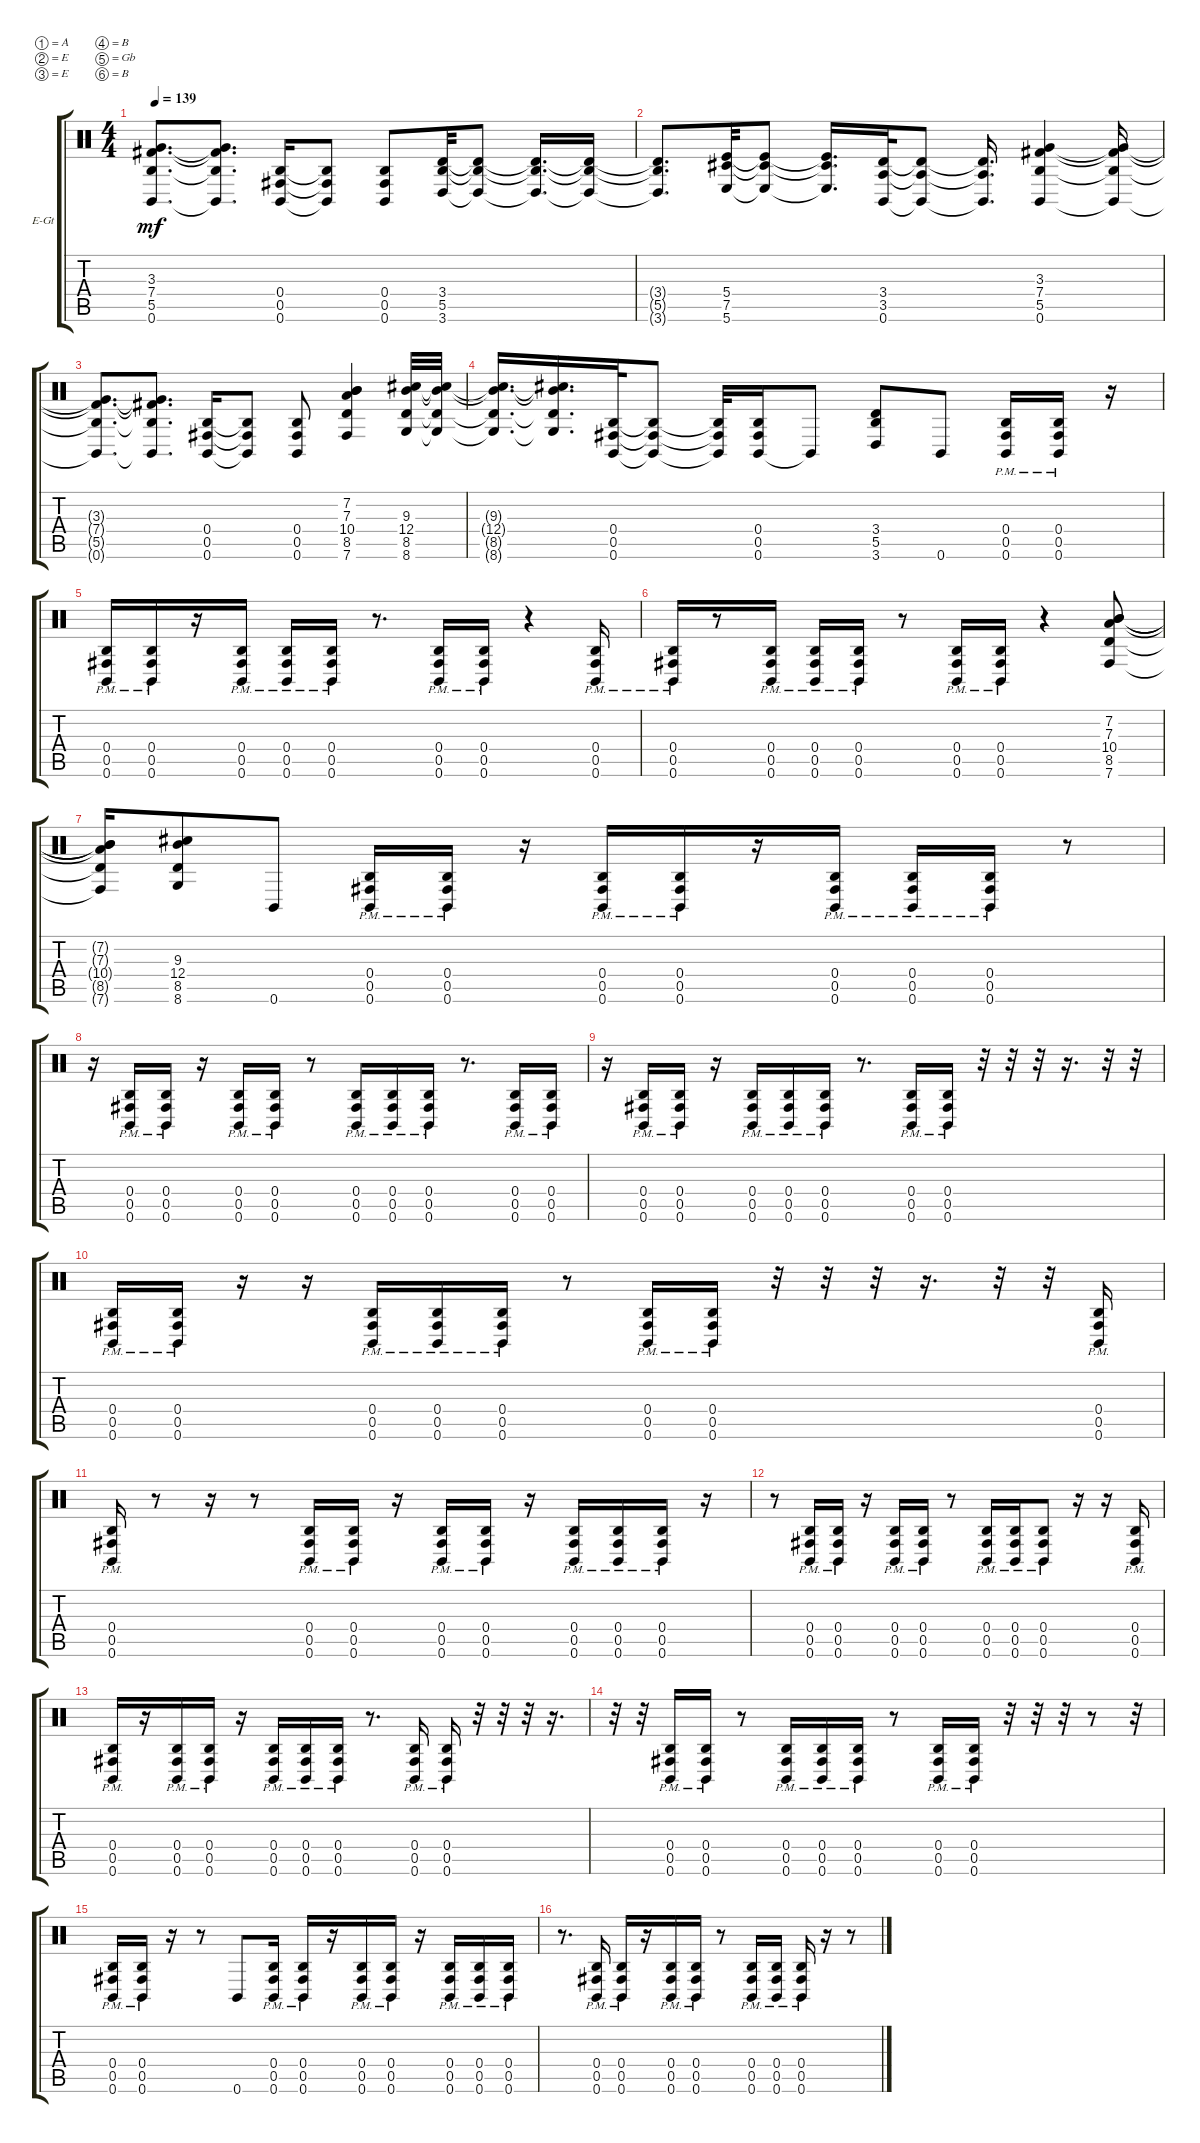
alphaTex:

\bracketExtendMode groupsimilarinstruments
\firstSystemTrackNameOrientation horizontal
\otherSystemsTrackNameOrientation horizontal
\track ("Danny Guitar" "E-Gt") {instrument electricguitarclean}
\staff {score tabs}
\tuning (A3 E3 E3 B2 Gb2 B1)
\ts (4 4)
\tempo 139
\clef neutral
\scale
0.333333
\ks c
(3.3{t} 7.4{t} 5.5{t} 0.6{t}).8{d dy mf} (0.6{t} 5.5{t} 7.4{t} 3.3{t}).8{d} (0.6 0.5 0.4).16 (0.6{t} 0.4{t} 0.5{t}).8 (0.6 0.5 0.4).8 (3.6 5.5 3.4).32 (3.6{t} 5.5{t} 3.4{t}).8 (3.4{t} 5.5{t} 3.6{t}).16{d} (3.6{t} 5.5{t} 3.4{t}).16 |
\scale
0.333333 (3.4{t} 5.5{t} 3.6{t}).8{d} (5.6 7.5 5.4).32 (5.6{t} 7.5{t} 5.4{t}).8 (5.4{t} 7.5{t} 5.6{t}).16{d} (0.6 3.5 3.4).32 (0.6{t} 3.5{t} 3.4{t}).8 (3.4{t} 3.5{t} 0.6{t}).16{d} (0.6 5.5 7.4 3.3).4 (0.6{t} 5.5{t} 7.4{t} 3.3{t}).16 |
\scale
0.333333 (3.3{t} 7.4{t} 5.5{t} 0.6{t}).8{d} (0.6{t} 5.5{t} 7.4{t} 3.3{t}).8{d} (0.6 0.5 0.4).16 (0.6{t} 0.4{t} 0.5{t}).8 (0.6 0.5 0.4).8 (7.6 8.5 10.4 7.3 7.2).4 (8.6 8.5 12.4 9.3).32 (8.6{t} 8.5{t} 12.4{t} 9.3{t}).32 |
\scale
0.333333 (8.6{t} 8.5{t} 12.4{t} 9.3{t}).16{d} (8.6{t} 8.5{t} 12.4{t} 9.3{t}).16{d} (0.6 0.4 0.5).32 (0.6{t} 0.5{t} 0.4{t}).8 (0.6{t} 0.4{t} 0.5{t}).32 (0.6 0.5 0.4).16 0.6{t}.8 (3.6 5.5 3.4).8 0.6.8 (0.6{pm} 0.5{pm} 0.4{pm}).16 (0.6{pm} 0.4{pm} 0.5{pm}).16 r.16 |
\scale
0.333333 (0.6{pm} 0.5{pm} 0.4{pm}).16 (0.6{pm} 0.4{pm} 0.5{pm}).16 r.16 (0.6{pm} 0.5{pm} 0.4{pm}).16 (0.6{pm} 0.4{pm} 0.5{pm}).16 (0.6{pm} 0.5{pm} 0.4{pm}).16 r.8{d} (0.6{pm} 0.4{pm} 0.5{pm}).16 (0.6{pm} 0.4{pm} 0.5{pm}).16 r.4 (0.6{pm} 0.5{pm} 0.4{pm}).16 |
\scale
0.333333 (0.6{pm} 0.4{pm} 0.5{pm}).16 r.8 (0.6{pm} 0.5{pm} 0.4{pm}).16 (0.6{pm} 0.4{pm} 0.5{pm}).16 (0.6{pm} 0.5{pm} 0.4{pm}).16 r.8 (0.6{pm} 0.4{pm} 0.5{pm}).16 (0.6{pm} 0.5{pm} 0.4{pm}).16 r.4 (7.6 8.5 10.4 7.3 7.2).8 |
\scale
0.333333 (7.6{t} 8.5{t} 10.4{t} 7.3{t} 7.2{t}).16 (8.6 8.5 12.4 9.3).8 0.6.8 (0.6{pm} 0.5{pm} 0.4{pm}).16 (0.6{pm} 0.4{pm} 0.5{pm}).16 r.16 (0.6{pm} 0.5{pm} 0.4{pm}).16 (0.6{pm} 0.4{pm} 0.5{pm}).16 r.16 (0.6{pm} 0.5{pm} 0.4{pm}).16 (0.6{pm} 0.4{pm} 0.5{pm}).16 (0.6{pm} 0.5{pm} 0.4{pm}).16 r.8 |
\scale
0.333333 r.16 (0.6{pm} 0.4{pm} 0.5{pm}).16 (0.6{pm} 0.5{pm} 0.4{pm}).16 r.16 (0.6{pm} 0.4{pm} 0.5{pm}).16 (0.6{pm} 0.5{pm} 0.4{pm}).16 r.8 (0.6{pm} 0.4{pm} 0.5{pm}).16 (0.6{pm} 0.5{pm} 0.4{pm}).16 (0.6{pm} 0.4{pm} 0.5{pm}).16 r.8{d} (0.6{pm} 0.5{pm} 0.4{pm}).16 (0.6{pm} 0.4{pm} 0.5{pm}).16 |
\scale
0.333333 r.16 (0.6{pm} 0.5{pm} 0.4{pm}).16 (0.6{pm} 0.4{pm} 0.5{pm}).16 r.16 (0.6{pm} 0.5{pm} 0.4{pm}).16 (0.6{pm} 0.4{pm} 0.5{pm}).16 (0.6{pm} 0.5{pm} 0.4{pm}).16 r.8{d} (0.6{pm} 0.4{pm} 0.5{pm}).16 (0.6{pm} 0.5{pm} 0.4{pm}).16 r.32 r.32 r.32 r.16{d} r.32 r.32 |
\scale
0.333333 (0.6{pm} 0.4{pm} 0.5{pm}).16 (0.6{pm} 0.5{pm} 0.4{pm}).16 r.16 r.16 (0.6{pm} 0.4{pm} 0.5{pm}).16 (0.6{pm} 0.5{pm} 0.4{pm}).16 (0.6{pm} 0.4{pm} 0.5{pm}).16 r.8 (0.6{pm} 0.5{pm} 0.4{pm}).16 (0.6{pm} 0.4{pm} 0.5{pm}).16 r.32 r.32 r.32 r.16{d} r.32 r.32 (0.6{pm} 0.5{pm} 0.4{pm}).16 |
\scale
0.333333 (0.6{pm} 0.4{pm} 0.5{pm}).16 r.8 r.16 r.8 (0.6{pm} 0.5{pm} 0.4{pm}).16 (0.6{pm} 0.4{pm} 0.5{pm}).16 r.16 (0.6{pm} 0.5{pm} 0.4{pm}).16 (0.6{pm} 0.4{pm} 0.5{pm}).16 r.16 (0.6{pm} 0.5{pm} 0.4{pm}).16 (0.6{pm} 0.4{pm} 0.5{pm}).16 (0.6{pm} 0.5{pm} 0.4{pm}).16 r.16 |
\scale
0.333333 r.8 (0.6{pm} 0.4{pm} 0.5{pm}).16 (0.6{pm} 0.5{pm} 0.4{pm}).16 r.16 (0.6{pm} 0.4{pm} 0.5{pm}).16 (0.6{pm} 0.5{pm} 0.4{pm}).16 r.8 (0.6{pm} 0.4{pm} 0.5{pm}).16 (0.6{pm} 0.5{pm} 0.4{pm}).16 (0.6{pm} 0.4{pm} 0.5{pm}).8 r.16 r.16 (0.6{pm} 0.5{pm} 0.4{pm}).16 |
\scale
0.333333 (0.6{pm} 0.4{pm} 0.5{pm}).16 r.16 (0.6{pm} 0.5{pm} 0.4{pm}).16 (0.6{pm} 0.4{pm} 0.5{pm}).16 r.16 (0.6{pm} 0.5{pm} 0.4{pm}).16 (0.6{pm} 0.4{pm} 0.5{pm}).16 (0.6{pm} 0.5{pm} 0.4{pm}).16 r.8{d} (0.6{pm} 0.4{pm} 0.5{pm}).16 (0.6{pm} 0.5{pm} 0.4{pm}).16 r.32 r.32 r.32 r.16{d} |
\scale
0.333333 r.32 r.32 (0.6{pm} 0.4{pm} 0.5{pm}).16 (0.6{pm} 0.5{pm} 0.4{pm}).16 r.8 (0.6{pm} 0.4{pm} 0.5{pm}).16 (0.6{pm} 0.5{pm} 0.4{pm}).16 (0.6{pm} 0.4{pm} 0.5{pm}).16 r.8 (0.6{pm} 0.5{pm} 0.4{pm}).16 (0.6{pm} 0.4{pm} 0.5{pm}).16 r.32 r.32 r.32 r.8 r.32 |
\scale
0.333333 (0.6{pm} 0.5{pm} 0.4{pm}).16 (0.6{pm} 0.4{pm} 0.5{pm}).16 r.16 r.8 0.6.8 (0.6{pm} 0.4{pm} 0.5{pm}).16 (0.6{pm} 0.5{pm} 0.4{pm}).16 r.16 (0.6{pm} 0.4{pm} 0.5{pm}).16 (0.6{pm} 0.5{pm} 0.4{pm}).16 r.16 (0.6{pm} 0.4{pm} 0.5{pm}).16 (0.6{pm} 0.5{pm} 0.4{pm}).16 (0.6{pm} 0.4{pm} 0.5{pm}).16 |
\scale
0.333333 r.8{d} (0.6{pm} 0.5{pm} 0.4{pm}).16 (0.6{pm} 0.4{pm} 0.5{pm}).16 r.16 (0.6{pm} 0.5{pm} 0.4{pm}).16 (0.6{pm} 0.4{pm} 0.5{pm}).16 r.8 (0.6{pm} 0.5{pm} 0.4{pm}).16 (0.6{pm} 0.4{pm} 0.5{pm}).16 (0.6{pm} 0.5{pm} 0.4{pm}).16 r.16 r.8
